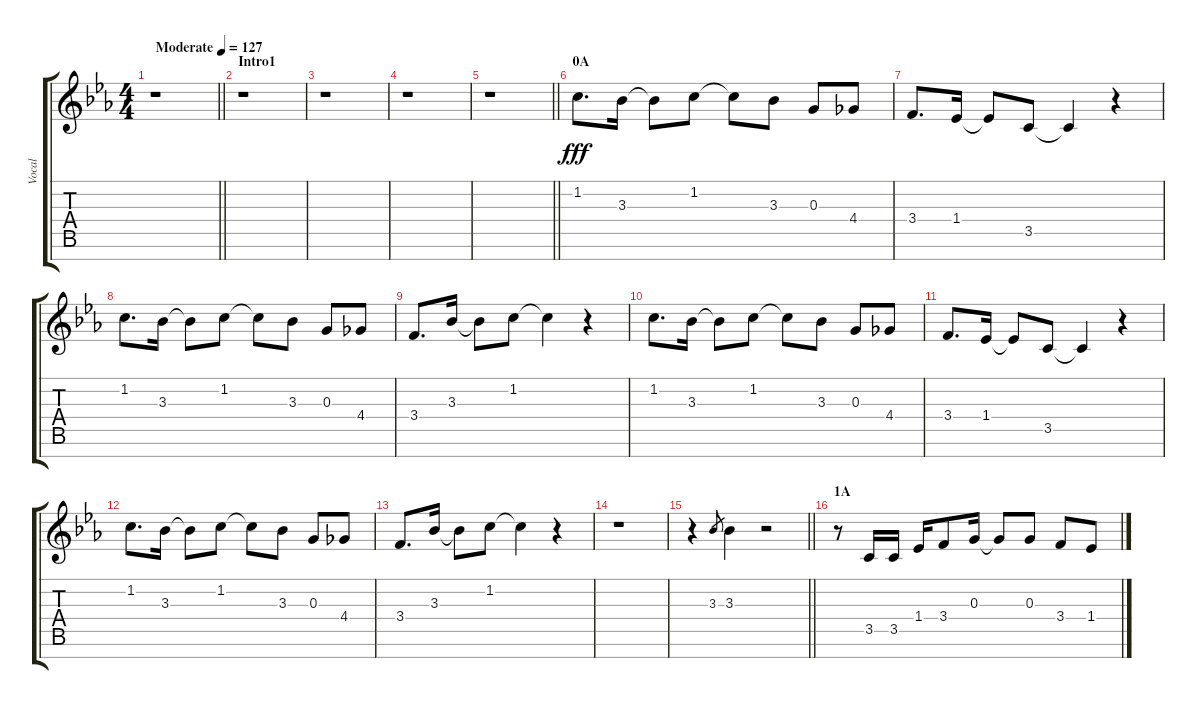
\track ("Vocal" "Vocal") {instrument voiceoohs}
\staff {score tabs}
\tuning (E5 B4 G4 D4 A3 E3 B2) {hide}
\ts (4 4)
\tempo (127 "Moderate")
\clef g2
\barLineRight lightlight
\ks eb
r.1{dy fff instrument voiceoohs} |
\section ("" "Intro1")
r.1 |
r.1 |
r.1 |
\barLineRight lightlight
r.1 |
\section ("" "0A")
1.2.8{d} 3.3.16 3.3{t}.8 1.2.8 1.2{t}.8 3.3.8 0.3.8 4.4.8 |
3.4.8{d} 1.4.16 1.4{t}.8 3.5.8 3.5{t}.4 r.4 |
1.2.8{d} 3.3.16 3.3{t}.8 1.2.8 1.2{t}.8 3.3.8 0.3.8 4.4.8 |
3.4.8{d} 3.3.16 3.3{t}.8 1.2.8 1.2{t}.4 r.4 |
1.2.8{d} 3.3.16 3.3{t}.8 1.2.8 1.2{t}.8 3.3.8 0.3.8 4.4.8 |
3.4.8{d} 1.4.16 1.4{t}.8 3.5.8 3.5{t}.4 r.4 |
1.2.8{d} 3.3.16 3.3{t}.8 1.2.8 1.2{t}.8 3.3.8 0.3.8 4.4.8 |
3.4.8{d} 3.3.16 3.3{t}.8 1.2.8 1.2{t}.4 r.4 |
r.1 |
\barLineRight lightlight
r.4 3.3.8{gr} 3.3.4 r.2 |
\section ("" "1A")
r.8 3.5.16 3.5.16 1.4.16 3.4.8 0.3.16 0.3{t}.8 0.3.8 3.4.8 1.4.8
